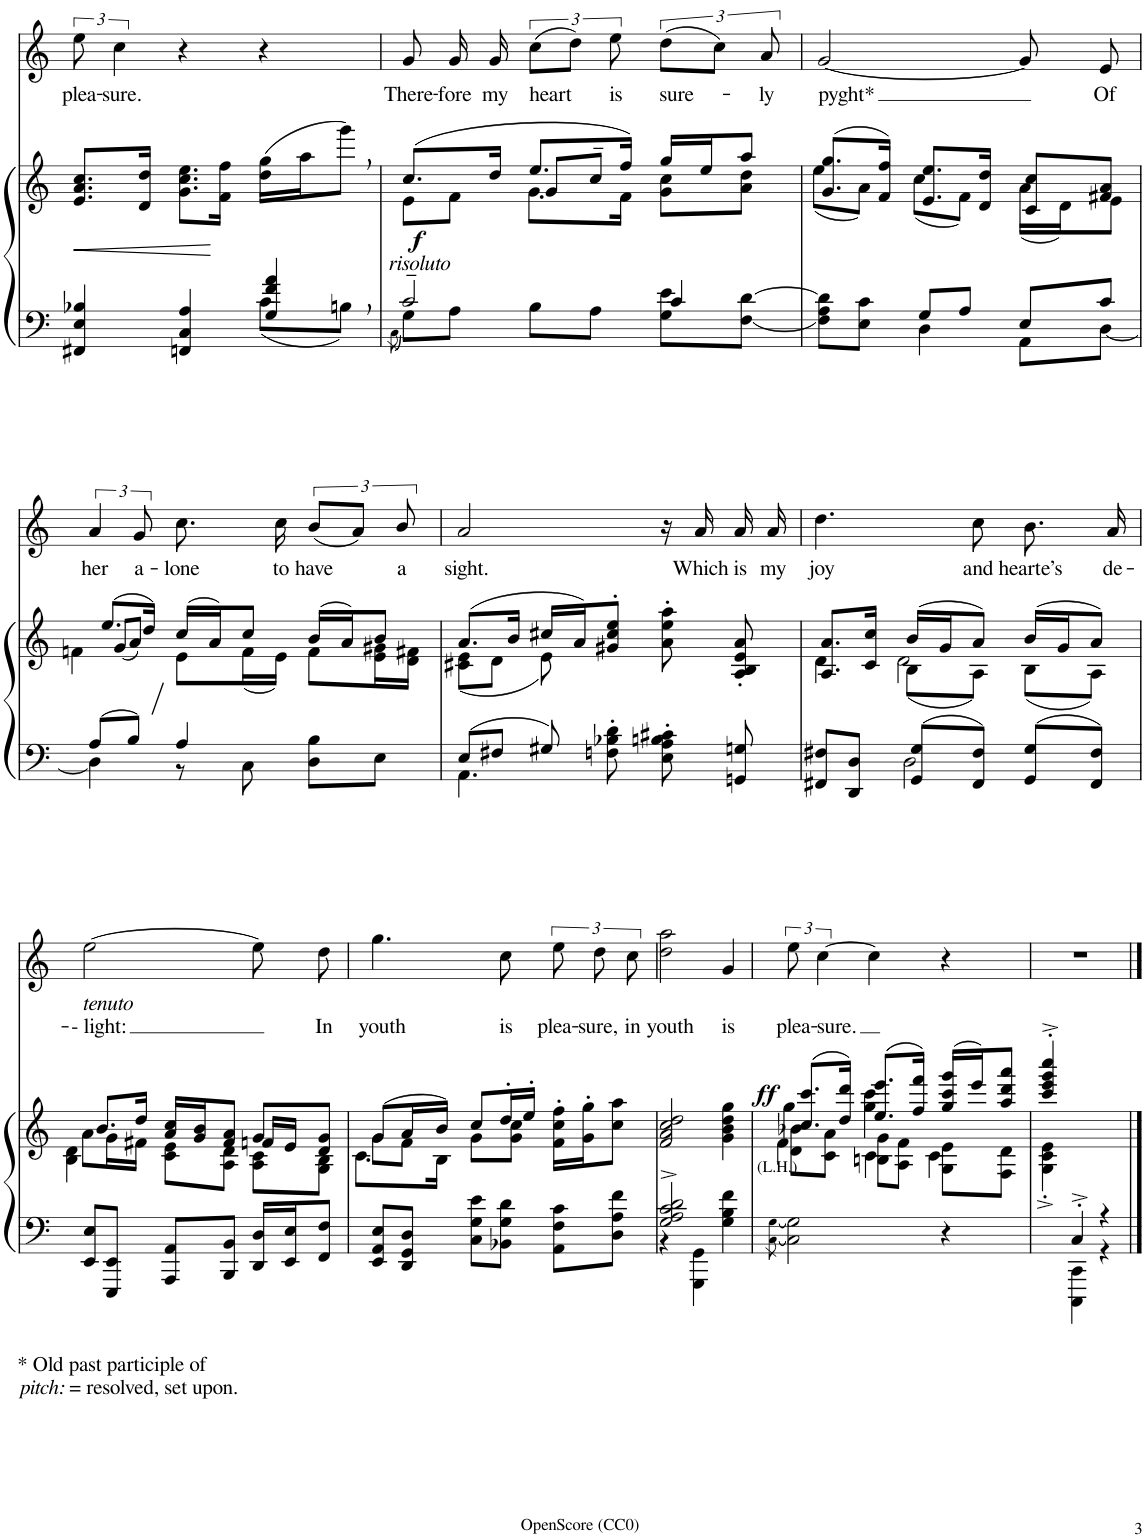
**kern	**kern	**dynam	**kern	**text
*part2	*part2	*part2	*part1	*part1
*staff3	*staff2	*staff2/3	*staff1	*staff1
*I"Piano	*	*	*I"Voice	*
*I'Pno	*	*	*	*
!!LO:PB:g=z
*clefF4	*clefG2	*	*clefG2	*
*k[]	*k[]	*	*k[]	*
*M3/4	*M3/4	*	*M3/4	*
=21	=21	=21	=21	=21
*^	*	*	*	*
!	!	!	!LO:HP:b	!	!LO:LY:b
4FF#X/ 4E/ 4B-X/	2ryy	8.e/ 8.a/ 8.cc/L	<	12ee\	plea-
!	!	!	!	!	!LO:LY:b
.	.	.	.	6cc\	-sure.
.	.	16d/ 16dd/Jk	.	.	.
4FFn/ 4C/ 4A/	.	8.g\ 8.cc\ 8.ee\L	.	4r	.
.	.	16f\ 16ff\Jk	[	.	.
4G/, 4f/, 4a/,	8c\L	(16dd\ 16gg\LL	.	4r	.
.	.	16aa\J	.	.	.
.	8Bn\J	8ggg,\J)	.	.	.
=22	=22	=22	=22	=22	=22
.	8qC\	.	.	.	.
*	*	*^	*	*	*
*	*	*	*^	*	*	*
!	!	!	!	!	!LO:DY:b	!	!LO:LY:b
!	!	!	!	!	!LO:DY:n=1:b	!	!
2c~/	8G\L	(8.cc/L	8e\L	4ryy	f other-dynamics	8g/	There-
!	!	!	!	!	!	!	!LO:LY:b
.	8A\J	.	8f\J	.	.	16g/	-fore
!	!	!	!	!	!	!	!LO:LY:b
.	.	16dd/Jk	.	.	.	16g/	my
!	!	!	!	!	!	!	!LO:LY:b
.	8B\L	8.ee/L	8.g\L	8g/L	.	(12cc\L	heart
.	.	.	.	.	.	12dd\J)	.
.	8A\J	.	.	8cc~/J	.	.	.
!	!	!	!	!	!	!	!LO:LY:b
.	.	.	.	.	.	12ee\	is
.	.	16ff/Jk)	16f\Jk	.	.	.	.
!	!	!	!	!	!	!	!LO:LY:b
4c/	8G\ 8e\L	16gg/LL	8g\ 8cc\L	4ryy	.	(12dd\L	sure-
.	.	16ee/J	.	.	.	.	.
.	.	.	.	.	.	12cc\J)	.
.	[8F\ [>8d\J	8aa/J	8a\ 8dd\J	.	.	.	.
!	!	!	!	!	!	!	!LO:LY:b
.	.	.	.	.	.	12a/	-ly
*	*	*	*v	*v	*	*	*
=23	=23	=23	=23	=23	=23	=23
!	!	!	!	!	!	!LO:LY:b
8F\] 8A\ 8d\]L	4ryy	(8.g/ 8.gg/L	(8ee\L	.	[2g/	pyght*
8E\ 8c\J	.	.	8a\J)	.	.	.
.	.	16f/ 16ff/Jk)	.	.	.	.
8G/L	4D\	8.e/ 8.ee/L	(8cc\L	.	.	.
8A/J	.	.	8f\J)	.	.	.
.	.	16d/ 16dd/Jk	.	.	.	.
8E/L	8AA\L	8c/ 8cc/L	(16a\LL	.	8g/]	.
.	.	.	16d\J)	.	.	.
!	!	!	!	!	!	!LO:LY:b
8c/J	[8D\J	8f#X/ 8a/J	8e\J	.	8e/	Of
!!LO:LB:g=z
=24	=24	=24	=24	=24	=24	=24
*	*	*	*^	*	*	*
!	!	!	!	!	!	!	!LO:LY:b
8A/L	4D\]	(8.ee/L	4fn\	(<8g/L	.	6a/	her
8B/J	.	.	.	8a/J)	.	.	.
!	!	!	!	!	!	!	!LO:LY:b
.	.	.	.	.	.	12g/	a-
.	.	16dd/Jk)	.	.	.	.	.
!	!	!	!	!	!	!	!LO:LY:b
4A/	8r	(16cc/LL	8e\L	2ryy	.	8.cc\	-lone
.	.	16a/J)	.	.	.	.	.
.	8C\	8cc/J	(16f\L	.	.	.	.
!	!	!	!	!	!	!	!LO:LY:b
.	.	.	16e\JJ)	.	.	16cc\	to
!	!	!	!	!	!	!	!LO:LY:b
8D\ 8B\L	4ryy	(16b/LL	8f\L	.	.	(12b/L	have
.	.	16a/J)	.	.	.	.	.
.	.	.	.	.	.	12a/J)	.
8E\J	.	8b/J	16e\ 16g#X\L	.	.	.	.
!	!	!	!	!	!	!	!LO:LY:b
.	.	.	.	.	.	12b/	a
.	.	.	16d\ 16f#X\JJ	.	.	.	.
*	*	*	*v	*v	*	*	*
=25	=25	=25	=25	=25	=25	=25
!	!	!	!	!	!	!LO:LY:b
8E/L	4.AA\	(8.a/L	(8c#X\ 8e\L	.	2a/	sight.
8F#X/J	.	.	8d\J	.	.	.
.	.	16b/Jk	.	.	.	.
8G#X/	.	16cc#X/LL	8e\)	.	.	.
.	.	16a/J)	.	.	.	.
8Fn\' 8B-X\' 8d\'	4.ryy	8g#X/'> 8cc#/'> 8ee/'>J	4.ryy	.	.	.
8E\' 8A\' 8Bn\' 8c#X\'	.	8a\' 8ee\' 8aa\'	.	.	16r	.
!	!	!	!	!	!	!LO:LY:b
.	.	.	.	.	16a/	Which
!	!	!	!	!	!	!LO:LY:b
8GGn/' 8Gn/'	.	8A/' 8B/' 8e/' 8a/'	.	.	16a/	is
!	!	!	!	!	!	!LO:LY:b
.	.	.	.	.	16a/	my
=26	=26	=26	=26	=26	=26	=26
*	*	*	*^	*	*	*
!	!	!	!	!	!	!	!LO:LY:b
8FF#X/ 8F#X/L	4ryy	8.A/ 8.a/L	4d\	4ryy	.	4.dd\	joy
8DD/ 8D/J	.	.	.	.	.	.	.
.	.	16c/ 16cc/Jk	.	.	.	.	.
8GG/ 8G/L	2D\	(16b/LL	(8B\L	2d\	.	.	.
.	.	16g/J	.	.	.	.	.
!	!	!	!	!	!	!	!LO:LY:b
8FF#/ 8F#/J	.	8a/J)	8A\J)	.	.	8cc\	and
!	!	!	!	!	!	!	!LO:LY:b
8GG/ 8G/L	.	(16b/LL	(8B\L	.	.	8.b\	hearte’s
.	.	16g/J	.	.	.	.	.
8FF#/ 8F#/J	.	8a/J)	8A\J)	.	.	.	.
!	!	!	!	!	!	!	!LO:LY:b
.	.	.	.	.	.	16a/	de-
*v	*v	*	*	*	*	*	*
!!LO:LB:g=z
=27	=27	=27	=27	=27	=27	=27
!	!	!	!	!	!LO:TX:b:i:t=tenuto	!
!LO:TX:b:t=* Old past participle of	!	!	!	!	!	!
!LO:TX:b:i:t=pitch&colon;	!	!	!	!	!	!
!LO:TX:b:t== resolved, set upon.	!	!	!	!	!	!
!	!	!	!	!	!	!LO:LY:b
8EE/ 8E/L	8.b/L	8a\L	4B\ 4d\	.	[2ee\	-- light:
8EEE/ 8EE/J	.	16g\L	.	.	.	.
.	16dd/Jk	16f#X\JJ	.	.	.	.
8AAA/ 8AA/L	16a/ 16cc/LL	8c\ 8e\L	4ryy	.	.	.
.	16g/ 16b/J	.	.	.	.	.
8BBB/ 8BB/J	8f#/ 8a/J	8A\ 8d\J	.	.	.	.
16DD/ 16D/LL	8g/L	8A\ 8c\L	16fn/LL	.	8ee\]	.
16EE/ 16E/J	.	.	16e/JJ	.	.	.
!	!	!	!	!	!	!LO:LY:b
8FF/ 8F/J	8d/ 8g/J	8G\ 8B\J	8ryy	.	8dd\	In
=28	=28	=28	=28	=28	=28	=28
!	!	!	!	!	!	!LO:LY:b
8EE/ 8AA/ 8E/L	(8g/L	8.c\L	8g\L	.	4.gg\	youth
8DD/ 8GG/ 8D/J	16a/L	.	8f\J	.	.	.
.	16b/JJ)	16B\Jk	.	.	.	.
8C\ 8G\ 8e\L	8cc/L	8g\L	2ryy	.	.	.
!	!	!	!	!	!	!LO:LY:b
8BB-X\ 8G\ 8d\J	16dd'/L	8g\ 8cc\J	.	.	8cc\	is
.	16ee'/JJ	.	.	.	.	.
!	!	!	!	!	!	!LO:LY:b
8AA\ 8F\ 8c\L	16f\' 16cc\' 16ff\'LL	4ryy	.	.	12ee\	plea-
.	16g\' 16gg\'J	.	.	.	.	.
!	!	!	!	!	!	!LO:LY:b
.	.	.	.	.	12dd\	-sure,
8D\ 8A\ 8f\J	8cc\ 8aa\J	.	.	.	.	.
!	!	!	!	!	!	!LO:LY:b
.	.	.	.	.	12cc\	in
*	*v	*v	*v	*	*	*
=29	=29	=29	=29	=29
*^	*	*	*	*
!	!	!	!	!	!LO:LY:b
2G/^ 2A/^ 2c/^ 2d/^	4r	2f/^ 2a/^ 2cc/^ 2dd/^	.	2dd\ 2aa\	youth
.	4GGG\ 4GG\	.	.	.	.
!	!	!	!	!	!LO:LY:b
4G\ 4B\ 4f\	4ryy	4g\ 4b\ 4dd\ 4gg\	.	4g/	is
*v	*v	*	*	*	*
=30	=30	=30	=30	=30
[8qC\ [<8qG\	.	.	.	.
*	*^	*	*	*
*	*	*^	*	*	*
*	*	*	*^	*	*	*
!	!LO:TX:b:t=(L.H.)	!	!	!	!	!	!
!	!	!	!	!	!LO:DY:a	!	!LO:LY:b
2C\] 2G\]	(8.cc/ 8.ccc/L	4gg\	8d\ 8b-X\L	4f\	ff	12ee\	plea-
!	!	!	!	!	!	!	!LO:LY:b
.	.	.	.	.	.	[6cc\	-sure.
.	.	.	8c\ 8a\J	.	.	.	.
.	16dd/ 16ddd/Jk)	.	.	.	.	.	.
.	(8.ee/ 8.eee/L	4gg\ 4ccc\	8Bn\ 8g\L	4c\	.	4cc\]	.
.	.	.	8A\ 8f\J	.	.	.	.
.	16ff/ 16fff/Jk)	.	.	.	.	.	.
4r	(16gg/ 16ccc/ 16ggg/LL	4ryy	8G\ 8e\L	4c\	.	4r	.
.	16eee/J)	.	.	.	.	.	.
.	8aa/ 8ddd/ 8aaa/J	.	8F\ 8d\J	.	.	.	.
*	*	*v	*v	*v	*	*	*
=31	=31	=31	=31	=31	=31
*^	*	*	*	*	*
4ryy	4ryy	4ccc/'>^> 4eee/'>^> 4ggg/'>^> 4cccc/'>^>	4G\'<^< 4c\'<^< 4e\'<^<	.	2.r	.
4C'^/	4CCC\'^ 4CC\'^	4ryy	2ryy	.	.	.
4r	4r	4ryy	.	.	.	.
*v	*v	*	*	*	*	*
*	*v	*v	*	*	*
==	==	==	==	==
*-	*-	*-	*-	*-
